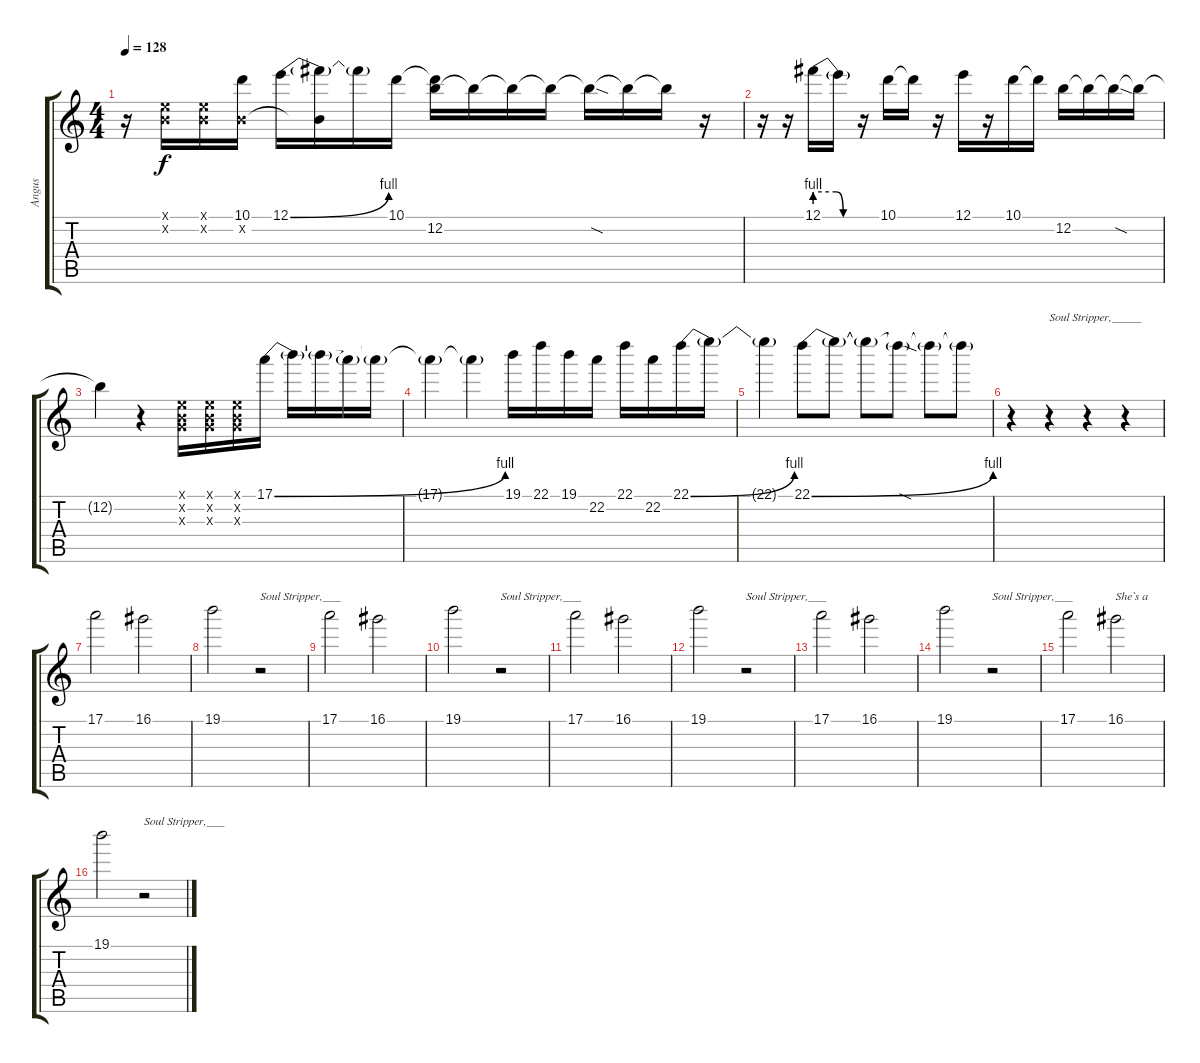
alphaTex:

\track ("Angus" "Angus") {instrument overdrivenguitar}
\staff {score tabs}
\tuning (E4 B3 G3 D3 A2 E2) {hide}
\ts (4 4)
\tempo 128
\clef g2
\ks c
r.16{dy f} (0.1{x} 0.2{x}).16 (0.1{x} 0.2{x}).16 (10.1 0.2{x}).16 12.1{be (bend 0 0 60 4)}.16 (12.1{t} 0.2{t}).16 12.1{t}.16 10.1.16 (10.1{t} 12.2).16 12.2{t}.16 12.2{t}.16 12.2{t}.16 12.2{sod t}.16 12.2{t}.16 12.2{t}.16 r.16 |
r.16 r.16 12.1{be (custom 0 4 30 4 40 0 60 0)}.16 12.1{t}.16 r.16 10.1.16 10.1{t}.16 r.16 12.1.16 r.16 10.1.16 10.1{t}.16 12.2.16 12.2{t}.16 12.2{sod t}.16 12.2{t}.16 |
12.2{t}.4 r.4 (0.1{x} 0.2{x} 0.3{x}).16 (0.1{x} 0.2{x} 0.3{x}).16 (0.1{x} 0.2{x} 0.3{x}).16 17.1{be (bend 0 0 60 4)}.16 17.1{t}.16 17.1{t}.16 17.1{t}.16 17.1{t}.16 |
17.1{t}.4 17.1{t}.4 19.1.16 22.1.16 19.1.16 22.2.16 22.1.16 22.2.16 22.1{be (bend 0 0 60 4)}.16 22.1{t}.16 |
22.1{t}.4 22.1{be (bend 0 0 60 4)}.8 22.1{t}.8 22.1{t}.8 22.1{sod t}.8 22.1{t}.8 22.1{t}.8 |
r.4 r.4{txt "Soul Stripper,_____"} r.4 r.4 |
17.1.2 16.1.2 |
19.1.2 r.2{txt "Soul Stripper,___"} |
17.1.2 16.1.2 |
19.1.2 r.2{txt "Soul Stripper,___"} |
17.1.2 16.1.2 |
19.1.2 r.2{txt "Soul Stripper,___"} |
17.1.2 16.1.2 |
19.1.2 r.2{txt "Soul Stripper,___"} |
17.1.2 16.1.2{txt "She`s a "} |
19.1.2 r.2{txt "Soul Stripper,___"}
